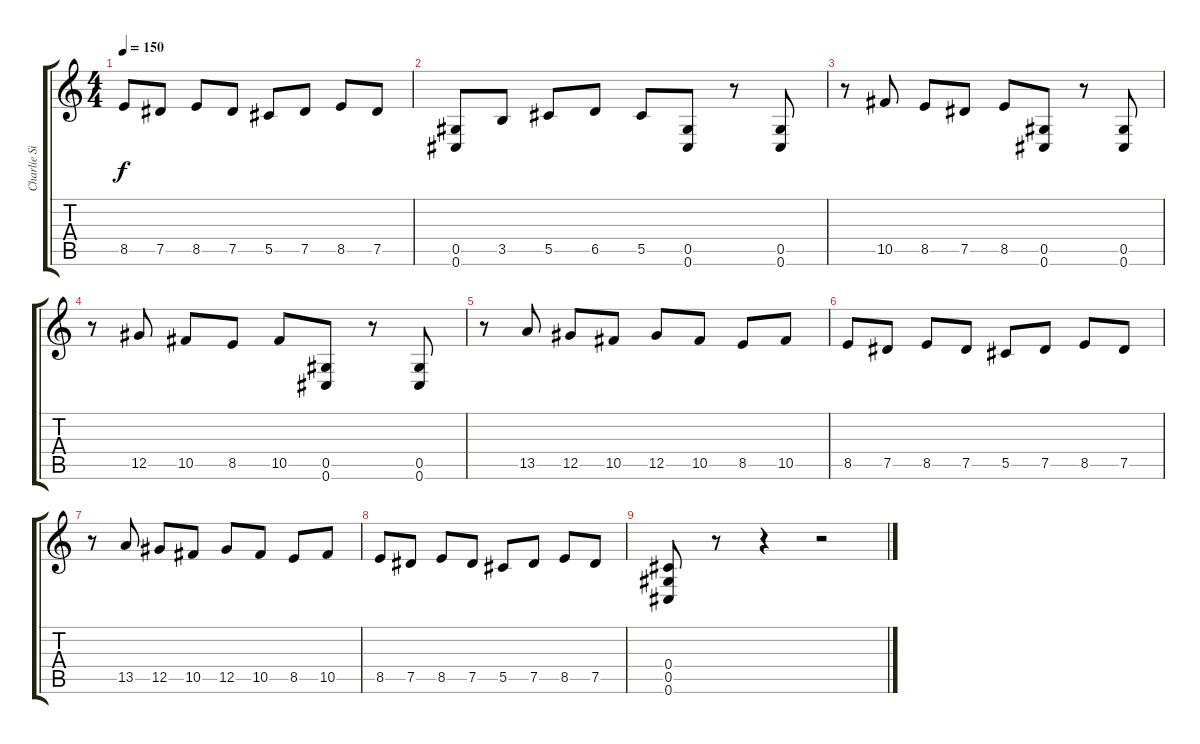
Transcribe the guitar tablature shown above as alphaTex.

\track ("Charlie Simpson" "Charlie Si") {instrument overdrivenguitar}
\staff {score tabs}
\tuning (Eb4 Bb3 Gb3 Db3 Ab2 Db2) {hide}
\ts (4 4)
\tempo 150
\clef g2
\ks c
8.5.8{dy f} 7.5.8 8.5.8 7.5.8 5.5.8 7.5.8 8.5.8 7.5.8 |
(0.5 0.6).8 3.5.8 5.5.8 6.5.8 5.5.8 (0.5 0.6).8 r.8 (0.5 0.6).8 |
r.8 10.5.8 8.5.8 7.5.8 8.5.8 (0.5 0.6).8 r.8 (0.5 0.6).8 |
r.8 12.5.8 10.5.8 8.5.8 10.5.8 (0.5 0.6).8 r.8 (0.5 0.6).8 |
r.8 13.5.8 12.5.8 10.5.8 12.5.8 10.5.8 8.5.8 10.5.8 |
8.5.8 7.5.8 8.5.8 7.5.8 5.5.8 7.5.8 8.5.8 7.5.8 |
r.8 13.5.8 12.5.8 10.5.8 12.5.8 10.5.8 8.5.8 10.5.8 |
8.5.8 7.5.8 8.5.8 7.5.8 5.5.8 7.5.8 8.5.8 7.5.8 |
(0.4 0.5 0.6).8 r.8 r.4 r.2
